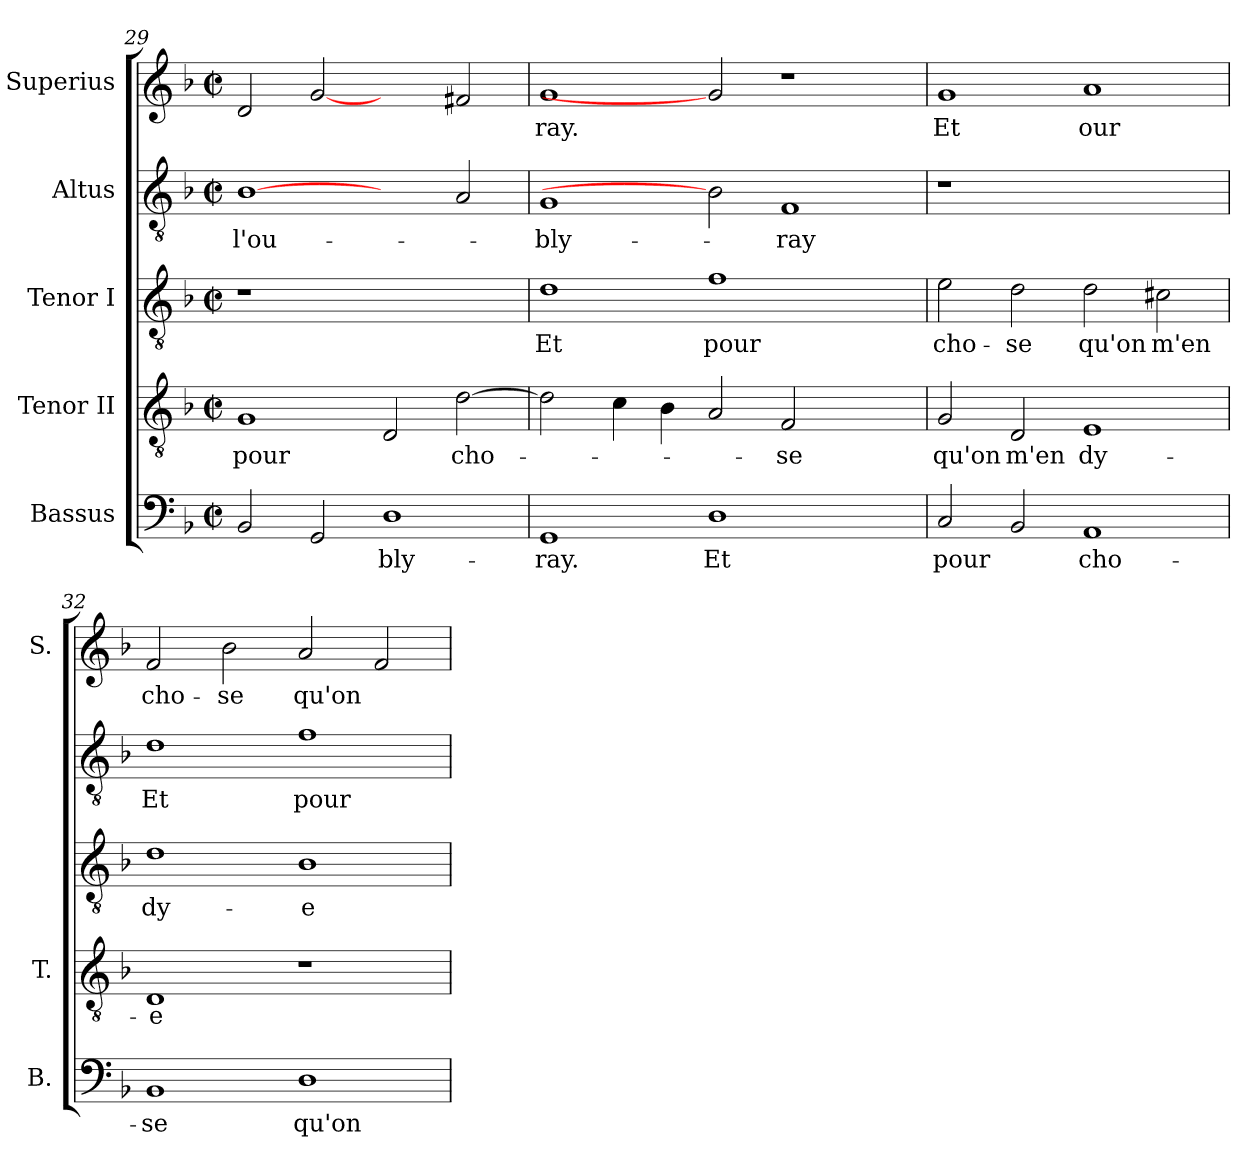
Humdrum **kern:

**kern	**text	**kern	**text	**kern	**text	**kern	**text	**kern	**text
*part5	*part5	*part4	*part4	*part3	*part3	*part2	*part2	*part1	*part1
*staff5	*staff5	*staff4	*staff4	*staff3	*staff3	*staff2	*staff2	*staff1	*staff1
*I"Bassus	*	*I"Tenor II	*	*I"Tenor I	*	*I"Altus	*	*I"Superius	*
*I'B.	*	*I'T.	*	*	*	*	*	*I'S.	*
*clefF4	*	*clefGv2	*	*clefGv2	*	*clefGv2	*	*clefG2	*
*	*	*ITrd7c12	*	*ITrd7c12	*	*ITrd7c12	*	*	*
*k[b-]	*	*k[b-]	*	*k[b-]	*	*k[b-]	*	*k[b-]	*
*F:	*	*F:	*	*F:	*	*F:	*	*F:	*
*M2/2	*	*M2/2	*	*M2/2	*	*M2/2	*	*M2/2	*
*met(c|)	*	*met(c|)	*	*met(c|)	*	*met(c|)	*	*met(c|)	*
=29	=29	=29	=29	=29	=29	=29	=29	=29	=29
!	!	!	!LO:LY:b:color=#000000	!LO:N:vis=1	!	!	!	!	!
!	!	!	!	!	!	!	!LO:LY:b:color=#000000	!	!
2BB-i/	.	1GGi	pour	1r	.	[1BB-i	l'ou-	2di/	.
2GGi/	.	.	.	.	.	.	.	[2gi	.
!	!LO:LY:b:color=#000000	!	!	!	!	!	!	!	!
1Di	-bly-	2DDi/	.	1ryy	.	2ryy	.	2ryy	.
!	!	!	!LO:LY:b:color=#000000	!	!	!	!	!	!
.	.	[>2Di\	cho-	.	.	2AAi/	.	2f#Xi/	.
=30	=30	=30	=30	=30	=30	=30	=30	=30	=30
!	!LO:LY:b:color=#000000	!	!	!	!	!	!	!	!
!	!	!	!	!	!LO:LY:b:color=#000000	!	!	!	!
!	!	!	!	!	!	!	!LO:LY:b:color=#000000	!	!
!	!	!	!	!	!	!	!	!	!LO:LY:b:color=#000000
1GGi	-ray.	2Di\]	.	1Di	Et	1GGi	-bly-	1gi	-ray.
.	.	4Ci\	.	.	.	.	.	.	.
.	.	4BB-i\	.	.	.	.	.	.	.
!	!LO:LY:b:color=#000000	!	!	!	!	!	!	!	!
!	!	!	!	!	!LO:LY:b:color=#000000	!	!	!	!
1Di	Et	2AAi/	.	1Fi	pour	2BB-i]	.	2gi]	.
!	!	!	!LO:LY:b:color=#000000	!	!	!	!	!	!
!	!	!	!	!	!	!	!LO:LY:b:color=#000000	!	!
.	.	2FFi/	-se	.	.	1FFi	-ray	1r	.
2ryy	.	2ryy	.	2ryy	.	.	.	.	.
=31	=31	=31	=31	=31	=31	=31	=31	=31	=31
!	!LO:LY:b:color=#000000	!	!	!	!	!	!	!	!
!	!	!	!LO:LY:b:color=#000000	!	!	!	!	!	!
!	!	!	!	!	!LO:LY:b:color=#000000	!LO:N:vis=1	!	!	!
!	!	!	!	!	!	!	!	!	!LO:LY:b:color=#000000
2Ci/	pour	2GGi/	qu'on	2Ei\	cho-	1r	.	1gi	Et
!	!	!	!LO:LY:b:color=#000000	!	!	!	!	!	!
!	!	!	!	!	!LO:LY:b:color=#000000	!	!	!	!
2BB-i/	.	2DDi/	m'en	2Di\	-se	.	.	.	.
!	!LO:LY:b:color=#000000	!	!	!	!	!	!	!	!
!	!	!	!LO:LY:b:color=#000000	!	!	!	!	!	!
!	!	!	!	!	!LO:LY:b:color=#000000	!	!	!	!
!	!	!	!	!	!	!	!	!	!LO:LY:b:color=#000000
1AAi	cho-	1EEi	dy-	2Di\	qu'on	1ryy	.	1ai	our
!	!	!	!	!	!LO:LY:b:color=#000000	!	!	!	!
.	.	.	.	2C#Xi\	m'en	.	.	.	.
=32	=32	=32	=32	=32	=32	=32	=32	=32	=32
!	!LO:LY:b:color=#000000	!	!	!	!	!	!	!	!
!	!	!	!LO:LY:b:color=#000000	!	!	!	!	!	!
!	!	!	!	!	!LO:LY:b:color=#000000	!	!	!	!
!	!	!	!	!	!	!	!LO:LY:b:color=#000000	!	!
!	!	!	!	!	!	!	!	!	!LO:LY:b:color=#000000
1BB-i	-se	1DDi	-e	1Di	dy-	1Di	Et	2fi/	cho-
!	!	!	!	!	!	!	!	!	!LO:LY:b:color=#000000
.	.	.	.	.	.	.	.	2b-i\	-se
!	!LO:LY:b:color=#000000	!	!	!	!	!	!	!	!
!	!	!	!	!	!LO:LY:b:color=#000000	!	!	!	!
!	!	!	!	!	!	!	!LO:LY:b:color=#000000	!	!
!	!	!	!	!	!	!	!	!	!LO:LY:b:color=#000000
1Di	qu'on	1r	.	1BB-i	-e	1Fi	pour	2ai/	qu'on
.	.	.	.	.	.	.	.	2fi/	.
=	=	=	=	=	=	=	=	=	=
*-	*-	*-	*-	*-	*-	*-	*-	*-	*-
